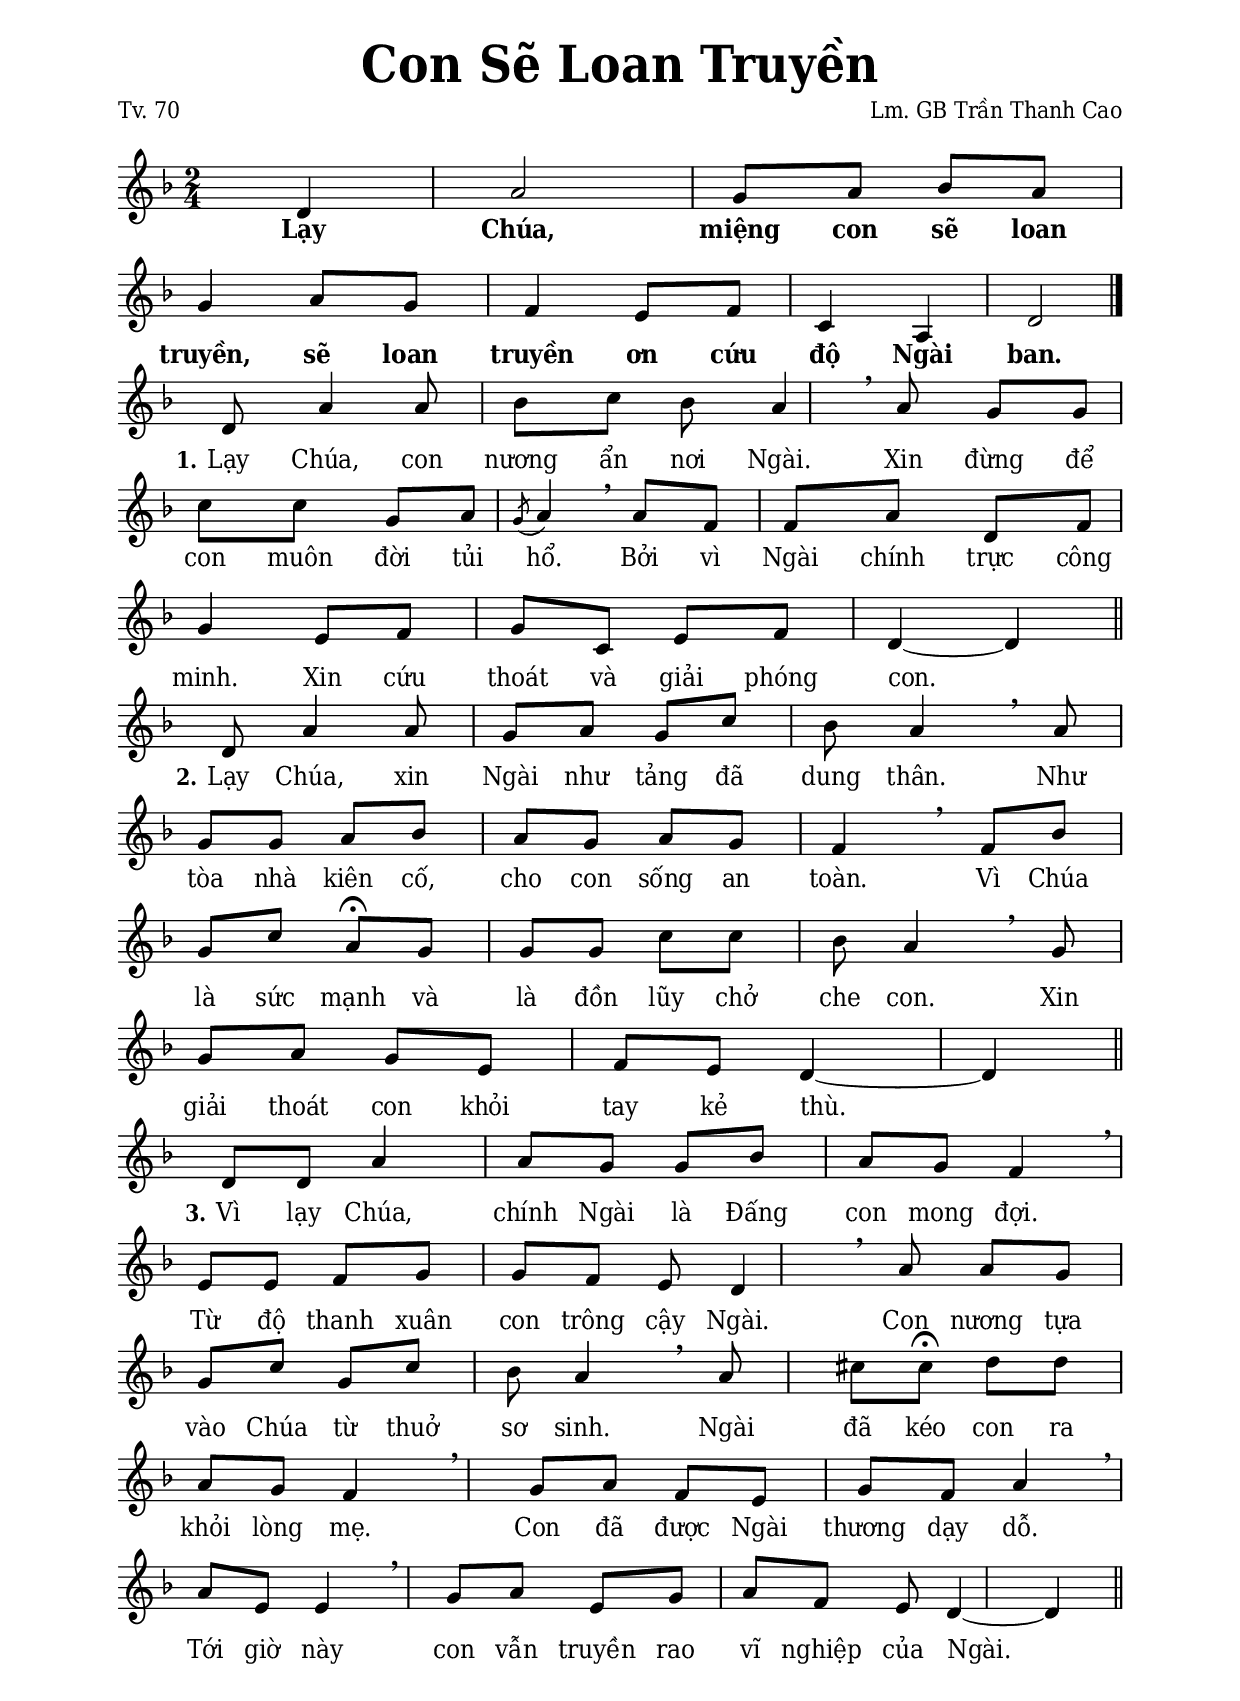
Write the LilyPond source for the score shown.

% Cài đặt chung
\version "2.22.1"
\include "english.ly"

\header {
  title = \markup { \fontsize #3 "Con Sẽ Loan Truyền" }
  poet = "Tv. 70"
  composer = "Lm. GB Trần Thanh Cao"
  arranger = " "
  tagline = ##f
}

% Nhạc điệp khúc
nhacDiepKhuc= \relative c' {
  <>^\markup { \halign #55 " " }
  \partial 4 d4 |
  a'2 |
  g8 a bf a |
  g4 a8 g |
  f4 e8 f |
  c4 a |
  d2 \bar "|."
}

% Nhạc phiên khúc
nhacPhienKhucMot = \relative c' {

  d8 a'4 a8 bf c bf a4 \breathe
  a8 g g c c g a \acciaccatura g8 a4 \breathe
  a8 f f a d, f g4
  e8 f g c, e f d4 ~ d \bar "||"
}

nhacPhienKhucHai = \relative c' {

  d8 a'4 a8 g a g c bf a4 \breathe
  a8 g g a bf a g a g f4 \breathe
  f8  bf g c a \fermata g g g c c bf a4 \breathe
  g8 g a g e f e d4 ~ d \bar "||"
}

nhacPhienKhucBa = \relative c' {

  d8 d a'4 a8 g g bf a g f4 \breathe
  e8 e f g g f e d4 \breathe
  a'8 a g g c g c bf a4 \breathe
  a8 cs cs \fermata d d a g f4 \breathe
  g8 a f e g f a4 \breathe
  a8 e e4 \breathe
  g8 a e g a f e d4 ~ d \bar "||"
}

% Lời điệp khúc
loiDiepKhuc = \lyricmode {

  Lạy Chúa, miệng con sẽ loan truyền,
  sẽ loan truyền ơn cứu độ Ngài ban.
}

% Lời phiên khúc
loiPhienKhucMot = \lyricmode {
  \set stanza = #"1."
  Lạy Chúa, con nương ẩn nơi Ngài.
  Xin đừng để con muôn đời tủi hổ.
  Bởi vì Ngài chính trực công minh.
  Xin cứu thoát và giải phóng con.
}

loiPhienKhucHai = \lyricmode {
  \set stanza = #"2."
  Lạy Chúa, xin Ngài như tảng đã dung thân.
  Như tòa nhà kiên cố, cho con sống an toàn.
  Vì Chúa là sức mạnh và là đồn lũy chở che con.
  Xin giải thoát con khỏi tay kẻ thù.
}

loiPhienKhucBa = \lyricmode {
  \set stanza = #"3."
  Vì lạy Chúa, chính Ngài là Đấng con mong đợi.
  Từ độ thanh xuân con trông cậy Ngài.
  Con nương tựa vào Chúa từ thuở sơ sinh.
  Ngài đã kéo con ra khỏi lòng mẹ.
  Con đã được Ngài thương dạy dỗ.
  Tới giờ này con vẫn truyền rao vĩ nghiệp của Ngài.
}


% Dàn trang
\paper {
  #(set-paper-size "a4")
  top-margin = 10\mm
  bottom-margin = 10\mm
  left-margin = 20\mm
  right-margin = 20\mm
  indent = #0
  #(define fonts
    (make-pango-font-tree
      "Deja Vu Serif Condensed"
      "Deja Vu Serif Condensed"
      "Deja Vu Serif Condensed"
      (/ 20 20)))
  page-count = #1
  system-system-spacing = #'((basic-distance . 11.5)
                             (minimum-distance . 11.5)
                             (padding . 1))
  score-system-spacing = #'((basic-distance . 11.5)
                             (minimum-distance . 11.5)
                             (padding . 1))
}

% Thiết lập tông và nhịp
TongNhip = { \key f \major \time 2/4 }

\score {
  \new ChoirStaff <<
    \new Staff = diepKhuc \with {
        \consists "Merge_rests_engraver"
        %\magnifyStaff #(magstep +1)
      }
      <<
      \new Voice = beSop {
        \TongNhip \nhacDiepKhuc
      }
    >>
    \new Lyrics \with {
          \override VerticalAxisGroup.
            nonstaff-relatedstaff-spacing.padding = #0.5
          \override VerticalAxisGroup.
            nonstaff-unrelatedstaff-spacing.padding = #1
        }
        \lyricsto beSop \loiDiepKhuc
  >>
  \layout {
    \override Lyrics.LyricText.font-series = #'bold
    %\override Lyrics.LyricText.font-size = #+2
    \override Lyrics.LyricSpace.minimum-distance = #5
    \override Score.BarNumber.break-visibility = ##(#f #f #f)
    \override Score.SpacingSpanner.uniform-stretching = ##t
  }
}

\score {
  \new ChoirStaff <<
    \new Staff = phienKhuc \with {
        %\magnifyStaff #(magstep +1)
      }
      <<
      \new Voice = beSop {
        \key f \major \time 2/4 \nhacPhienKhucMot
      }
    >>
    \new Lyrics \with {
          \override VerticalAxisGroup.
            nonstaff-relatedstaff-spacing.padding = #1
          \override VerticalAxisGroup.
            nonstaff-unrelatedstaff-spacing.padding = #1
        }
        \lyricsto beSop \loiPhienKhucMot
  >>
  \layout {
    \override Staff.TimeSignature.transparent = ##t
    %\override Lyrics.LyricText.font-size = #+2
    \override Lyrics.LyricSpace.minimum-distance = #4
    \override Score.BarNumber.break-visibility = ##(#f #f #f)
    \override Score.SpacingSpanner.uniform-stretching = ##t
    \set Score.barAlways = ##t
    \set Score.defaultBarType = ""
  } 
}

\score {
  \new ChoirStaff <<
    \new Staff = phienKhuc \with {
        %\magnifyStaff #(magstep +1)
      }
      <<
      \new Voice = beSop {
        \key f \major \time 2/4 \nhacPhienKhucHai
      }
    >>
    \new Lyrics \with {
          \override VerticalAxisGroup.
            nonstaff-relatedstaff-spacing.padding = #1
          \override VerticalAxisGroup.
            nonstaff-unrelatedstaff-spacing.padding = #1
        }
        \lyricsto beSop \loiPhienKhucHai
  >>
  \layout {
    \override Staff.TimeSignature.transparent = ##t
    %\override Lyrics.LyricText.font-size = #+2
    \override Lyrics.LyricSpace.minimum-distance = #2.5
    \override Score.BarNumber.break-visibility = ##(#f #f #f)
    \override Score.SpacingSpanner.uniform-stretching = ##t
    \set Score.barAlways = ##t
    \set Score.defaultBarType = ""
  } 
}

\score {
  \new ChoirStaff <<
    \new Staff = phienKhuc \with {
        %\magnifyStaff #(magstep +1)
      }
      <<
      \new Voice = beSop {
        \key f \major \time 2/4 \nhacPhienKhucBa
      }
    >>
    \new Lyrics \with {
          \override VerticalAxisGroup.
            nonstaff-relatedstaff-spacing.padding = #1.2
          \override VerticalAxisGroup.
            nonstaff-unrelatedstaff-spacing.padding = #1
        }
        \lyricsto beSop \loiPhienKhucBa
  >>
  \layout {
    \override Staff.TimeSignature.transparent = ##t
    %\override Lyrics.LyricText.font-size = #+2
    \override Lyrics.LyricSpace.minimum-distance = #2
    \override Score.BarNumber.break-visibility = ##(#f #f #f)
    \override Score.SpacingSpanner.uniform-stretching = ##t
    \set Score.barAlways = ##t
    \set Score.defaultBarType = ""
  } 
}

